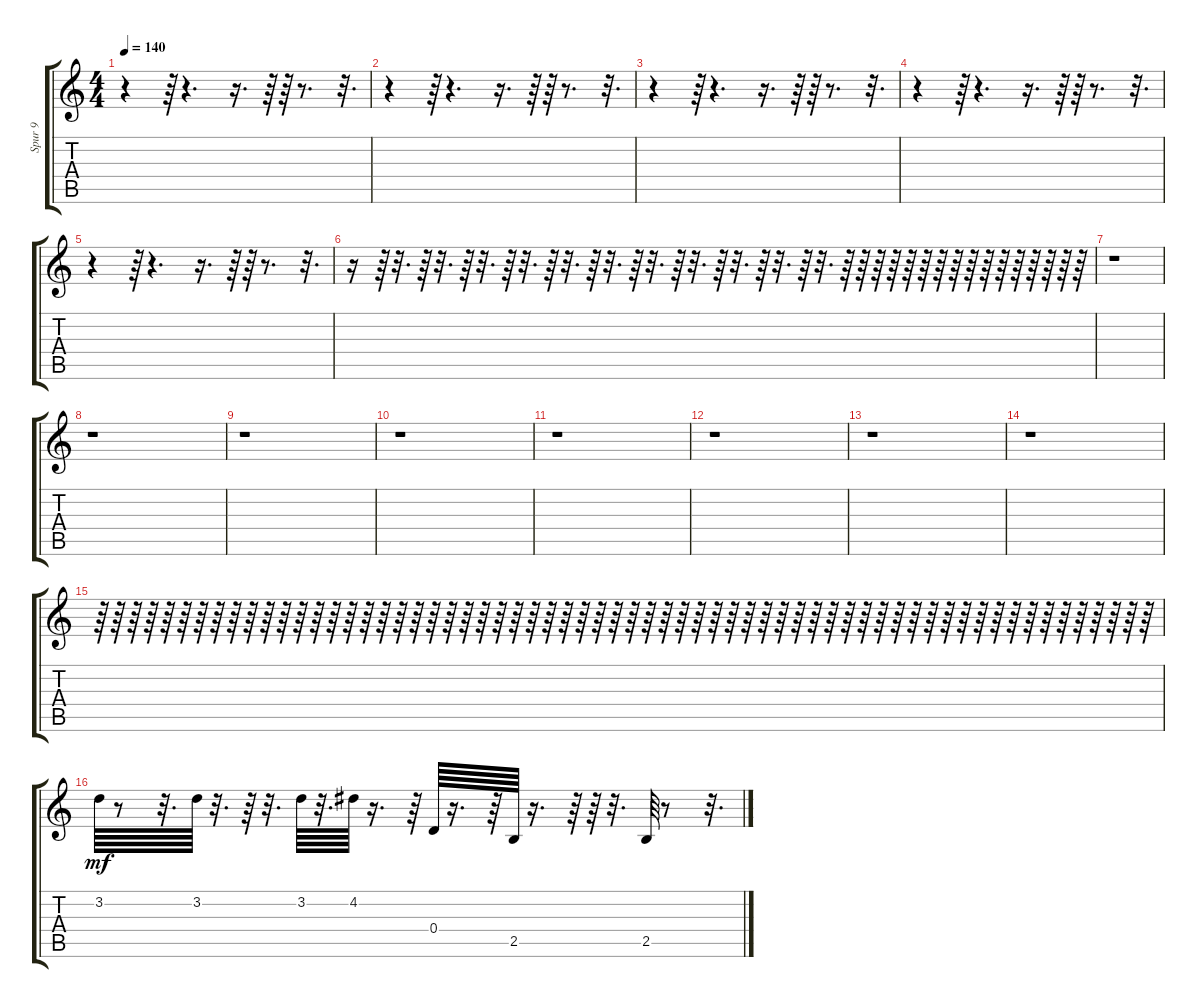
\track ("Spur 9" "Spur 9") {instrument electricguitarclean}
\staff {score tabs}
\tuning (E4 B3 G3 D3 A2 E2) {hide}
\ts (4 4)
\tempo 140
\clef g2
\ks c
r.4{dy mf} r.64 r.4{d} r.16{d} r.64 r.64 r.8{d} r.32{d} |
r.4 r.64 r.4{d} r.16{d} r.64 r.64 r.8{d} r.32{d} |
r.4 r.64 r.4{d} r.16{d} r.64 r.64 r.8{d} r.32{d} |
r.4 r.64 r.4{d} r.16{d} r.64 r.64 r.8{d} r.32{d} |
r.4 r.64 r.4{d} r.16{d} r.64 r.64 r.8{d} r.32{d} |
r.16 r.64 r.32{d} r.64 r.32{d} r.64 r.32{d} r.64 r.32{d} r.64 r.32{d} r.64 r.32{d} r.64 r.32{d} r.64 r.32{d} r.64 r.32{d} r.64 r.32{d} r.64 r.32{d} r.64 r.64 r.64 r.64 r.64 r.64 r.64 r.64 r.64 r.64 r.64 r.64 r.64 r.64 r.64 r.64 |
r.1 |
r.1 |
r.1 |
r.1 |
r.1 |
r.1 |
r.1 |
r.1 |
r.64 r.64 r.64 r.64 r.64 r.64 r.64 r.64 r.64 r.64 r.64 r.64 r.64 r.64 r.64 r.64 r.64 r.64 r.64 r.64 r.64 r.64 r.64 r.64 r.64 r.64 r.64 r.64 r.64 r.64 r.64 r.64 r.64 r.64 r.64 r.64 r.64 r.64 r.64 r.64 r.64 r.64 r.64 r.64 r.64 r.64 r.64 r.64 r.64 r.64 r.64 r.64 r.64 r.64 r.64 r.64 r.64 r.64 r.64 r.64 r.64 r.64 r.64 r.64 |
3.2.64 r.8 r.32{d} 3.2.64 r.32{d} r.64 r.32{d} 3.2.64 r.32{d} 4.2.64 r.16{d} r.64 0.4.64 r.16{d} r.64 2.5.64 r.16{d} r.64 r.64 r.32{d} 2.5.64 r.8 r.32{d}
